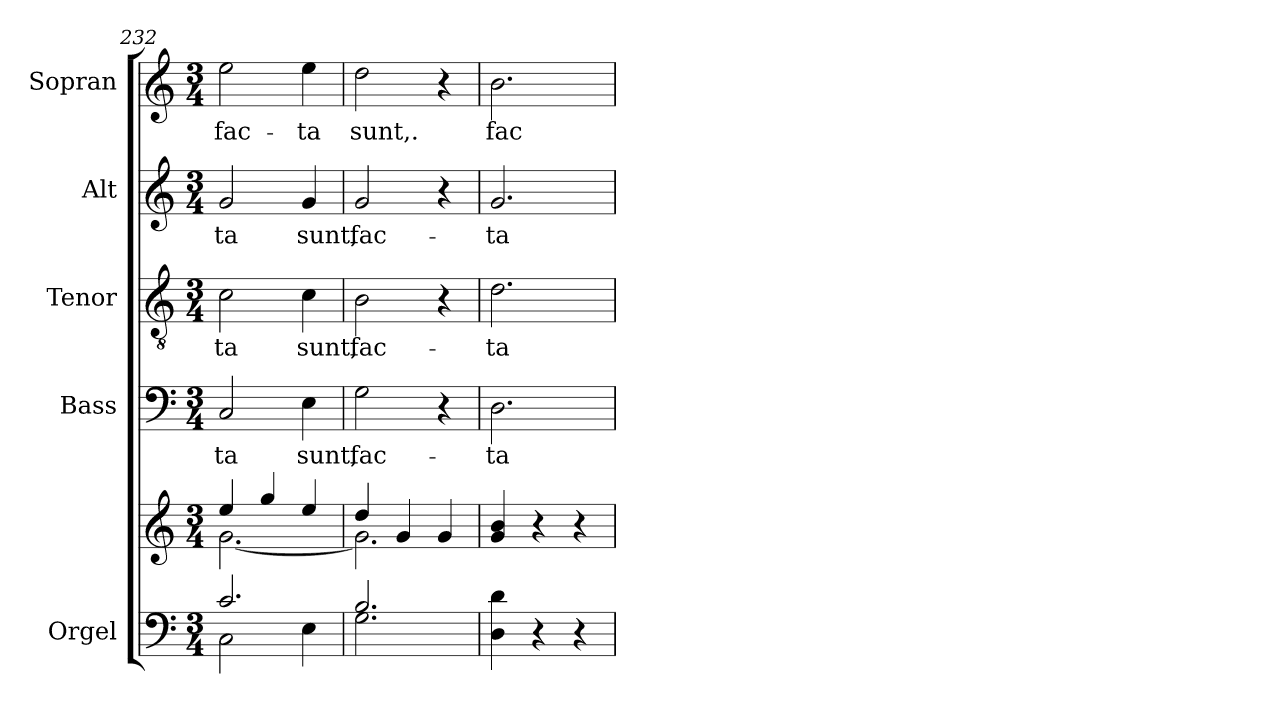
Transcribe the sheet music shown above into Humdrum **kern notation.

**kern	**kern	**kern	**text	**kern	**text	**kern	**text	**kern	**text
*part5	*part5	*part4	*part4	*part3	*part3	*part2	*part2	*part1	*part1
*staff6	*staff5	*staff4	*staff4	*staff3	*staff3	*staff2	*staff2	*staff1	*staff1
*I"Orgel	*	*I"Bass	*	*I"Tenor	*	*I"Alt	*	*I"Sopran	*
*I'Org.	*	*I'B.	*	*I'T.	*	*I'A.	*	*I'S.	*
*clefF4	*clefG2	*clefF4	*	*clefGv2	*	*clefG2	*	*clefG2	*
*k[]	*k[]	*k[]	*	*k[]	*	*k[]	*	*k[]	*
*C:	*C:	*C:	*	*C:	*	*C:	*	*C:	*
*M3/4	*M3/4	*M3/4	*	*M3/4	*	*M3/4	*	*M3/4	*
=232	=232	=232	=232	=232	=232	=232	=232	=232	=232
*^	*^	*	*	*	*	*	*	*	*
!	!	!	!	!	!LO:LY:b	!	!LO:LY:b	!	!LO:LY:b	!	!LO:LY:b
2.c/	2C\	4ee/	[<2.g\	2C/	-ta	2c\	-ta	2g/	-ta	2ee\	fac-
.	.	4gg/	.	.	.	.	.	.	.	.	.
!	!	!	!	!	!LO:LY:b	!	!LO:LY:b	!	!LO:LY:b	!	!LO:LY:b
.	4E\	4ee/	.	4E\	sunt,	4c\	sunt,	4g/	sunt,	4ee\	-ta
=233	=233	=233	=233	=233	=233	=233	=233	=233	=233	=233	=233
!	!	!	!	!	!LO:LY:b	!	!LO:LY:b	!	!LO:LY:b	!	!LO:LY:b
2.B/	2.G\	4dd/	2.g\]	2G\	fac-	2B\	fac-	2g/	fac-	2dd\	sunt,.
.	.	4g/	.	.	.	.	.	.	.	.	.
.	.	4g/	.	4r	.	4r	.	4r	.	4r	.
*v	*v	*	*	*	*	*	*	*	*	*	*
*	*v	*v	*	*	*	*	*	*	*	*
=234	=234	=234	=234	=234	=234	=234	=234	=234	=234
!	!	!	!LO:LY:b	!	!LO:LY:b	!	!LO:LY:b	!	!LO:LY:b
4D\ 4d\	4g/ 4b/	2.D\	-ta	2.d\	-ta	2.g/	-ta	2.b\	fac-
4r	4r	.	.	.	.	.	.	.	.
4r	4r	.	.	.	.	.	.	.	.
=	=	=	=	=	=	=	=	=	=
*-	*-	*-	*-	*-	*-	*-	*-	*-	*-
